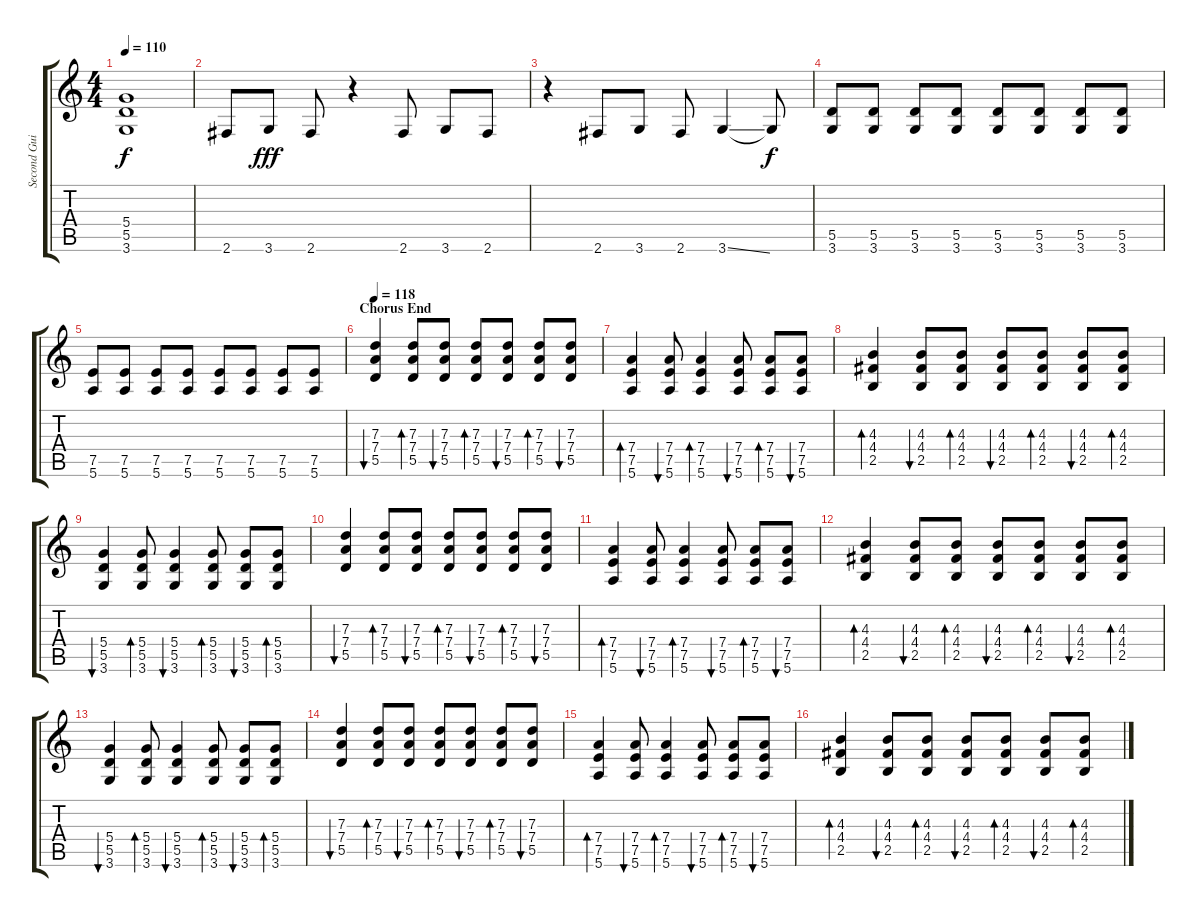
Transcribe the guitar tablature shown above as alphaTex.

\track ("Second Guitar / Gustaf" "Second Gui") {instrument electricguitarclean}
\staff {score tabs}
\tuning (E4 B3 G3 D3 A2 E2) {hide}
\ts (4 4)
\tempo 110
\clef g2
\ks c
(5.4{t} 5.5{t} 3.6{t}).1{dy f} |
2.6.8 3.6.8{dy fff} 2.6.8 r.4 2.6.8 3.6.8 2.6.8 |
r.4 2.6.8 3.6.8 2.6.8 3.6{ss}.4 3.6{t}.8{dy f} |
(5.5 3.6).8{volume 10 instrument electricguitarclean} (5.5 3.6).8 (5.5 3.6).8 (5.5 3.6).8 (5.5 3.6).8{volume 12} (5.5 3.6).8 (5.5 3.6).8 (5.5 3.6).8 |
(7.5 5.6).8{volume 14} (7.5 5.6).8 (7.5 5.6).8 (7.5 5.6).8 (7.5 5.6).8{volume 16} (7.5 5.6).8 (7.5 5.6).8 (7.5 5.6).8 |
\section ("" "Chorus End")
\tempo 118
(7.3 7.4 5.5).4{bu 60 instrument electricguitarclean} (7.3 7.4 5.5).8{bd 60} (7.3 7.4 5.5).8{bu 60} (7.3 7.4 5.5).8{bd 60} (7.3 7.4 5.5).8{bu 60} (7.3 7.4 5.5).8{bd 60} (7.3 7.4 5.5).8{bu 60} |
(7.4 7.5 5.6).4{bd 60} (7.4 7.5 5.6).8{bu 60} (7.4 7.5 5.6).4{bd 60} (7.4 7.5 5.6).8{bu 60} (7.4 7.5 5.6).8{bd 60} (7.4 7.5 5.6).8{bu 60} |
(4.3 4.4 2.5).4{bd 60} (4.3 4.4 2.5).8{bu 60} (4.3 4.4 2.5).8{bd 60} (4.3 4.4 2.5).8{bu 60} (4.3 4.4 2.5).8{bd 60} (4.3 4.4 2.5).8{bu 60} (4.3 4.4 2.5).8{bd 60} |
(5.4 5.5 3.6).4{bu 60} (5.4 5.5 3.6).8{bd 60} (5.4 5.5 3.6).4{bu 60} (5.4 5.5 3.6).8{bd 60} (5.4 5.5 3.6).8{bu 60} (5.4 5.5 3.6).8{bd 60} |
(7.3 7.4 5.5).4{bu 60} (7.3 7.4 5.5).8{bd 60} (7.3 7.4 5.5).8{bu 60} (7.3 7.4 5.5).8{bd 60} (7.3 7.4 5.5).8{bu 60} (7.3 7.4 5.5).8{bd 60} (7.3 7.4 5.5).8{bu 60} |
(7.4 7.5 5.6).4{bd 60} (7.4 7.5 5.6).8{bu 60} (7.4 7.5 5.6).4{bd 60} (7.4 7.5 5.6).8{bu 60} (7.4 7.5 5.6).8{bd 60} (7.4 7.5 5.6).8{bu 60} |
(4.3 4.4 2.5).4{bd 60} (4.3 4.4 2.5).8{bu 60} (4.3 4.4 2.5).8{bd 60} (4.3 4.4 2.5).8{bu 60} (4.3 4.4 2.5).8{bd 60} (4.3 4.4 2.5).8{bu 60} (4.3 4.4 2.5).8{bd 60} |
(5.4 5.5 3.6).4{bu 60} (5.4 5.5 3.6).8{bd 60} (5.4 5.5 3.6).4{bu 60} (5.4 5.5 3.6).8{bd 60} (5.4 5.5 3.6).8{bu 60} (5.4 5.5 3.6).8{bd 60} |
(7.3 7.4 5.5).4{bu 60 instrument electricguitarclean} (7.3 7.4 5.5).8{bd 60} (7.3 7.4 5.5).8{bu 60} (7.3 7.4 5.5).8{bd 60} (7.3 7.4 5.5).8{bu 60} (7.3 7.4 5.5).8{bd 60} (7.3 7.4 5.5).8{bu 60} |
(7.4 7.5 5.6).4{bd 60} (7.4 7.5 5.6).8{bu 60} (7.4 7.5 5.6).4{bd 60} (7.4 7.5 5.6).8{bu 60} (7.4 7.5 5.6).8{bd 60} (7.4 7.5 5.6).8{bu 60} |
(4.3 4.4 2.5).4{bd 60} (4.3 4.4 2.5).8{bu 60} (4.3 4.4 2.5).8{bd 60} (4.3 4.4 2.5).8{bu 60} (4.3 4.4 2.5).8{bd 60} (4.3 4.4 2.5).8{bu 60} (4.3 4.4 2.5).8{bd 60}
